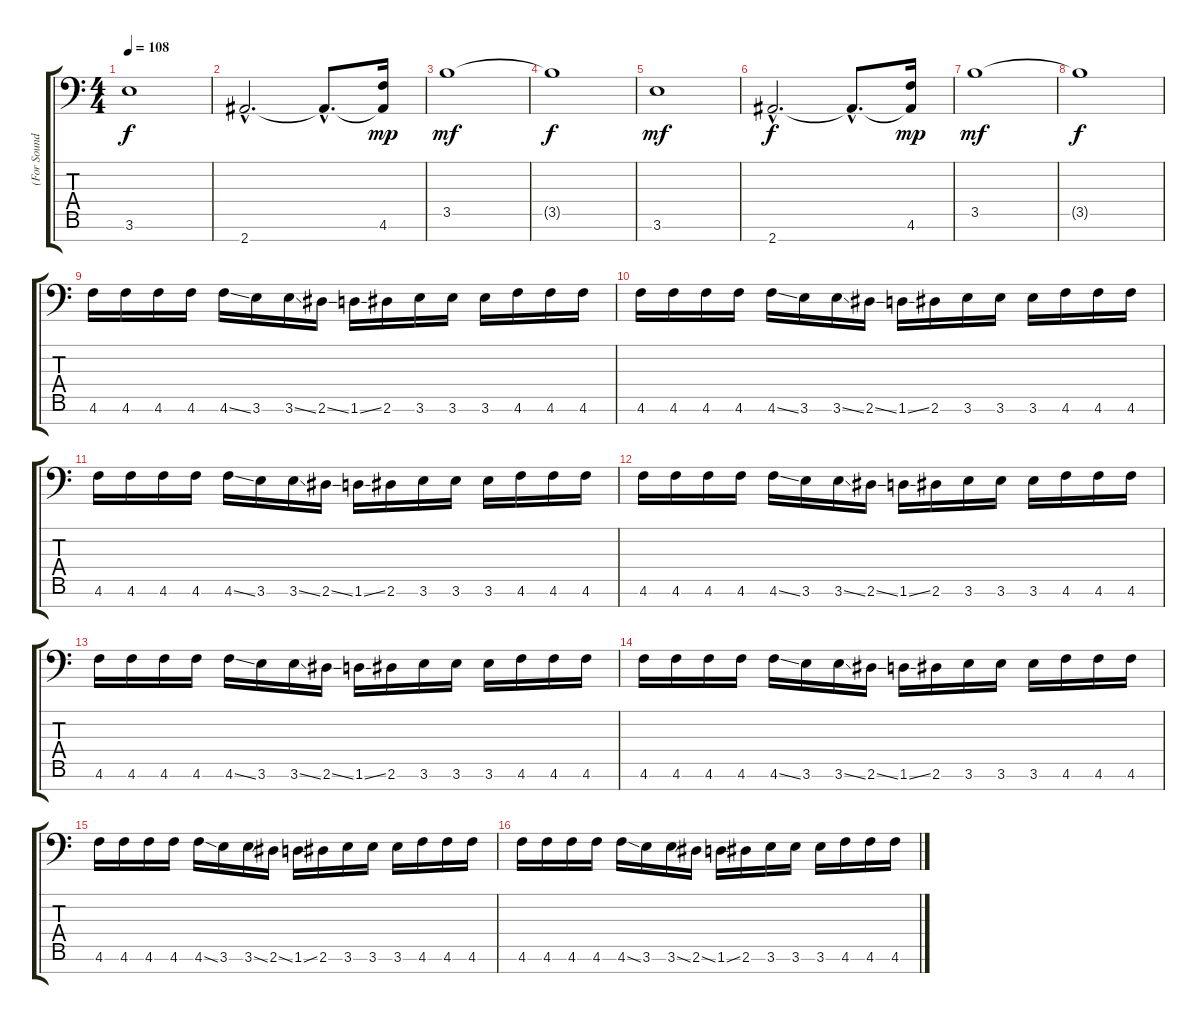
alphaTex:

\track ("(For Sound)" "(For Sound") {instrument distortionguitar}
\staff {score tabs}
\tuning (Eb4 Bb3 Gb3 Db3 Ab2 Db2 Ab1) {hide}
\ts (4 4)
\tempo 108
\clef f4
\ks c
3.6.1{dy f} |
2.7{hac}.2{d} 2.7{hac t}.8{d} (4.6 2.7{t}).16{dy mp} |
3.5.1{dy mf} |
3.5{t}.1{dy f} |
3.6.1{dy mf} |
2.7{hac}.2{d dy f} 2.7{hac t}.8{d} (4.6 2.7{t}).16{dy mp} |
3.5.1{dy mf} |
3.5{t}.1{dy f} |
4.6.16 4.6.16 4.6.16 4.6.16 4.6{ss}.16 3.6.16 3.6{ss}.16 2.6{ss}.16 1.6{ss}.16 2.6.16 3.6.16 3.6.16 3.6.16 4.6.16 4.6.16 4.6.16 |
4.6.16 4.6.16 4.6.16 4.6.16 4.6{ss}.16 3.6.16 3.6{ss}.16 2.6{ss}.16 1.6{ss}.16 2.6.16 3.6.16 3.6.16 3.6.16 4.6.16 4.6.16 4.6.16 |
4.6.16 4.6.16 4.6.16 4.6.16 4.6{ss}.16 3.6.16 3.6{ss}.16 2.6{ss}.16 1.6{ss}.16 2.6.16 3.6.16 3.6.16 3.6.16 4.6.16 4.6.16 4.6.16 |
4.6.16 4.6.16 4.6.16 4.6.16 4.6{ss}.16 3.6.16 3.6{ss}.16 2.6{ss}.16 1.6{ss}.16 2.6.16 3.6.16 3.6.16 3.6.16 4.6.16 4.6.16 4.6.16 |
4.6.16 4.6.16 4.6.16 4.6.16 4.6{ss}.16 3.6.16 3.6{ss}.16 2.6{ss}.16 1.6{ss}.16 2.6.16 3.6.16 3.6.16 3.6.16 4.6.16 4.6.16 4.6.16 |
4.6.16 4.6.16 4.6.16 4.6.16 4.6{ss}.16 3.6.16 3.6{ss}.16 2.6{ss}.16 1.6{ss}.16 2.6.16 3.6.16 3.6.16 3.6.16 4.6.16 4.6.16 4.6.16 |
4.6.16 4.6.16 4.6.16 4.6.16 4.6{ss}.16 3.6.16 3.6{ss}.16 2.6{ss}.16 1.6{ss}.16 2.6.16 3.6.16 3.6.16 3.6.16 4.6.16 4.6.16 4.6.16 |
4.6.16 4.6.16 4.6.16 4.6.16 4.6{ss}.16 3.6.16 3.6{ss}.16 2.6{ss}.16 1.6{ss}.16 2.6.16 3.6.16 3.6.16 3.6.16 4.6.16 4.6.16 4.6.16
